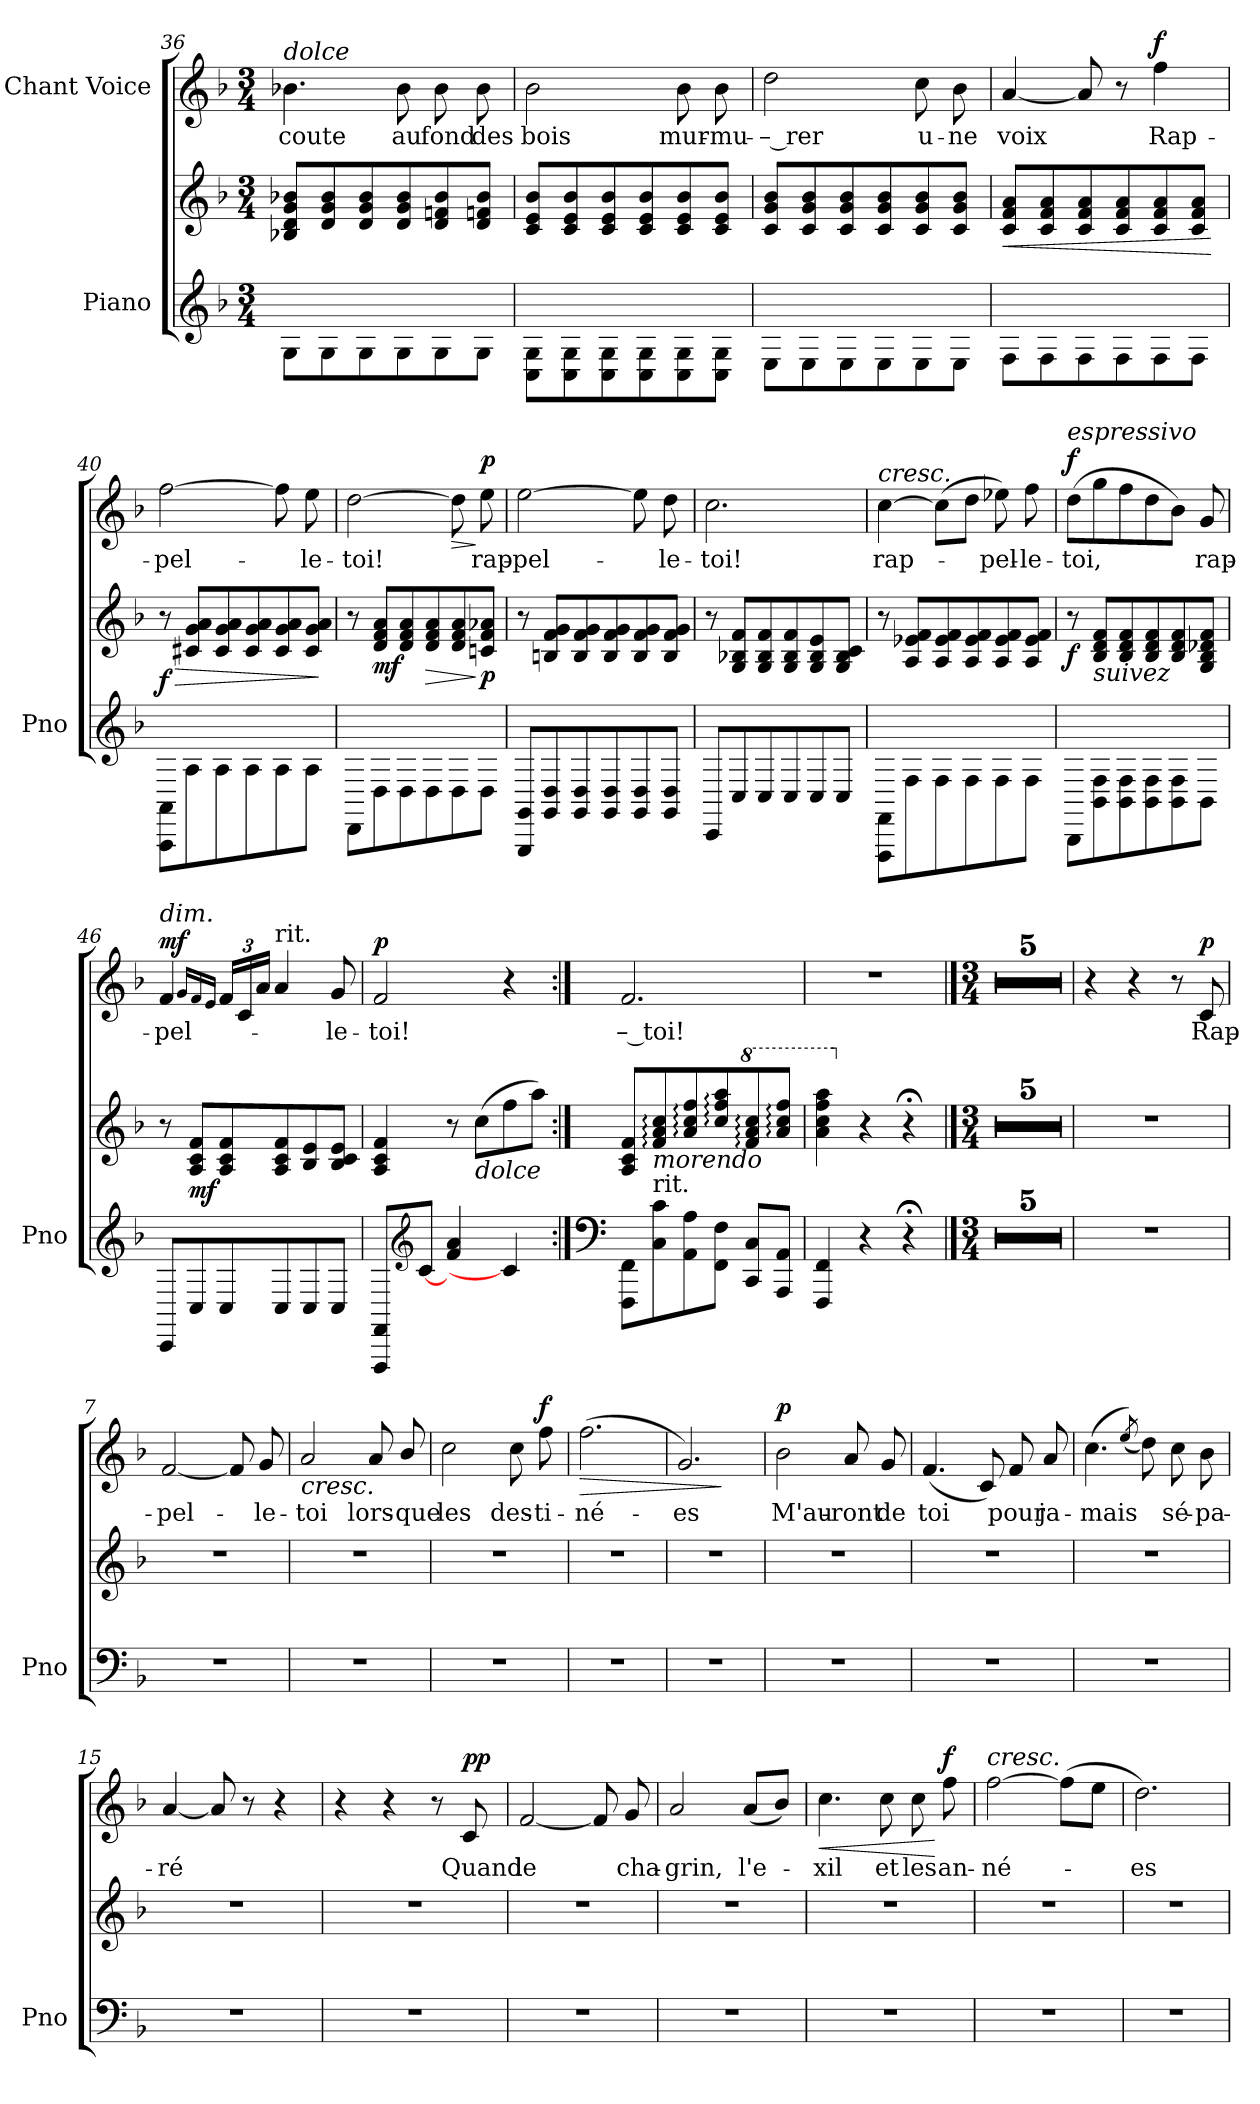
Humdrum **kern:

**kern	**kern	**dynam	**kern	**text	**dynam
*part2	*part2	*part2	*part1	*part1	*part1
*staff3	*staff2	*staff2/3	*staff1	*staff1	*staff1
*I"Piano	*	*	*I"Chant Voice	*	*
*I'Pno	*	*	*	*	*
*clefG2	*clefG2	*	*clefG2	*	*
*k[b-]	*k[b-]	*	*k[b-]	*	*
*M3/4	*M3/4	*	*M3/4	*	*
=36	=36	=36	=36	=36	=36
!	!	!	!LO:TX:a:i:t=dolce	!	!
!	!	!	!	!LO:LY:b	!
8G\L	8B-X/ 8d/ 8g/ 8b-X/L	.	4.b-X\	-coute	.
8G\	8d/ 8g/ 8b-/	.	.	.	.
8G\	8d/ 8g/ 8b-/	.	.	.	.
!	!	!	!	!LO:LY:b	!
8G\	8d/ 8g/ 8b-/	.	8b-\	au	.
!	!	!	!	!LO:LY:b	!
8G\	8d/ 8fn/ 8b-/	.	8b-\	fond	.
!	!	!	!	!LO:LY:b	!
8G\J	8d/ 8fn/ 8b-/J	.	8b-\	des	.
=37	=37	=37	=37	=37	=37
!	!	!	!	!LO:LY:b	!
8C\ 8G\L	8c/ 8e/ 8b-/L	.	2b-\	bois	.
8C\ 8G\	8c/ 8e/ 8b-/	.	.	.	.
8C\ 8G\	8c/ 8e/ 8b-/	.	.	.	.
8C\ 8G\	8c/ 8e/ 8b-/	.	.	.	.
!	!	!	!	!LO:LY:b	!
8C\ 8G\	8c/ 8e/ 8b-/	.	8b-\	mur-	.
!	!	!	!	!LO:LY:b	!
8C\ 8G\J	8c/ 8e/ 8b-/J	.	8b-\	-mu-	.
!!LO:LB:g=z
=38	=38	=38	=38	=38	=38
!	!	!	!	!LO:LY:b	!
8E\L	8c/ 8g/ 8b-/L	.	2dd\	– rer	.
8E\	8c/ 8g/ 8b-/	.	.	.	.
8E\	8c/ 8g/ 8b-/	.	.	.	.
8E\	8c/ 8g/ 8b-/	.	.	.	.
!	!	!	!	!LO:LY:b	!
8E\	8c/ 8g/ 8b-/	.	8cc\	u-	.
!	!	!	!	!LO:LY:b	!
8E\J	8c/ 8g/ 8b-/J	.	8b-\	-ne	.
=39	=39	=39	=39	=39	=39
!	!	!LO:HP:b	!	!LO:LY:b	!
8F\L	8c/ 8f/ 8a/L	<	[4a/	voix	.
8F\	8c/ 8f/ 8a/	.	.	.	.
8F\	8c/ 8f/ 8a/	.	8a/]	.	.
8F\	8c/ 8f/ 8a/	.	8r	.	.
!	!	!	!	!LO:LY:b	!LO:DY:a
8F\	8c/ 8f/ 8a/	.	4ff\	Rap-	f
8F\J	8c/ 8f/ 8a/J	.	.	.	.
.	.	[	.	.	.
=40	=40	=40	=40	=40	=40
!	!	!LO:HP:b	!	!LO:LY:b	!
!	!	!LO:DY:n=1:b	!	!	!
8AAA\ 8AA\L	8r	> f	[2ff\	-pel-	.
8A\	8c#X/ 8g/ 8a/L	.	.	.	.
8A\	8c#/ 8g/ 8a/	.	.	.	.
8A\	8c#/ 8g/ 8a/	.	.	.	.
8A\	8c#/ 8g/ 8a/	.	8ff\]	.	.
!	!	!	!	!LO:LY:b	!
8A\J	8c#/ 8g/ 8a/J	.	8ee\	-le-	.
.	.	]	.	.	.
=41	=41	=41	=41	=41	=41
!	!	!	!	!LO:LY:b	!
8DD\L	8r	.	[2dd\	-toi!	.
!	!	!LO:DY:b	!	!	!
8D\	8d/ 8f/ 8a/L	mf	.	.	.
8D\	8d/ 8f/ 8a/	.	.	.	.
!	!	!LO:HP:b	!	!	!
8D\	8d/ 8f/ 8a/	>	.	.	.
!	!	!	!	!	!LO:HP:b
8D\	8d/ 8f/ 8a/	.	8dd\]	.	>
!	!	!LO:DY:n=1:b	!	!LO:LY:b	!LO:DY:n=1:a
8D\J	8cn/ 8f/ 8a-X/J	] p	8ee\	rap-	] p
=42	=42	=42	=42	=42	=42
!	!	!	!	!LO:LY:b	!
8GGG/ 8GG/L	8r	.	[2ee\	-pel-	.
8GG/ 8D/	8Bn/ 8f/ 8g/L	.	.	.	.
8GG/ 8D/	8B/ 8f/ 8g/	.	.	.	.
8GG/ 8D/	8B/ 8f/ 8g/	.	.	.	.
8GG/ 8D/	8B/ 8f/ 8g/	.	8ee\]	.	.
!	!	!	!	!LO:LY:b	!
8GG/ 8D/J	8B/ 8f/ 8g/J	.	8dd\	-le-	.
=43	=43	=43	=43	=43	=43
!	!	!	!	!LO:LY:b	!
8CC/L	8r	.	2.cc\	-toi!	.
8C/	8G/ 8B-X/ 8f/L	.	.	.	.
8C/	8G/ 8B-/ 8f/	.	.	.	.
8C/	8G/ 8B-/ 8f/	.	.	.	.
8C/	8G/ 8B-/ 8e/	.	.	.	.
8C/J	8G/ 8B-/ 8c/J	.	.	.	.
!!LO:LB:g=z
=44	=44	=44	=44	=44	=44
!	!	!	!LO:TX:a:i:t=cresc.	!	!
!	!	!	!	!LO:LY:b	!
8FFF\ 8FF\L	8r	.	[4cc\	rap-	.
8F\	8A/ 8e-X/ 8f/L	.	.	.	.
8F\	8A/ 8e-/ 8f/	.	(>8cc\L]	.	.
8F\	8A/ 8e-/ 8f/	.	8dd\J	.	.
!	!	!	!	!LO:LY:b	!
8F\	8A/ 8e-/ 8f/	.	8ee-X\)	-pel-	.
!	!	!	!	!LO:LY:b	!
8F\J	8A/ 8e-/ 8f/J	.	8ff\	-le-	.
=45	=45	=45	=45	=45	=45
!	!	!	!LO:TX:a:i:t=espressivo	!	!
!	!	!LO:DY:b	!	!LO:LY:b	!LO:DY:a
8BBB-\L	8r	f	(>8dd\L	-toi,	f
!	!LO:TX:b:i:t=suivez	!	!	!	!
8BB-\ 8F\	8B-/ 8d/ 8f/L	.	8gg\	.	.
8BB-\ 8F\	8B-/ 8d/ 8f/	.	8ff\	.	.
8BB-\ 8F\	8B-/ 8d/ 8f/	.	8dd\	.	.
8BB-\ 8F\	8B-/ 8d/ 8f/	.	8b-\J)	.	.
!	!	!	!	!LO:LY:b	!
8BB-\J	8G/ 8B-/ 8d-X/ 8f/J	.	8g/	rap-	.
=46	=46	=46	=46	=46	=46
!	!	!	!LO:TX:a:i:t=dim.	!	!
!	!	!	!	!LO:LY:b	!LO:DY:b
8CC/L	8r	.	4f/	-pel-	mf
!	!	!LO:DY:b	!	!	!
8C/	8A/ 8c/ 8f/L	mf	.	.	.
.	.	.	16qg/LL	.	.
.	.	.	16qf/	.	.
.	.	.	16qe/JJ	.	.
*	*	*	*Xbrackettup	*	*
8C/	8A/ 8c/ 8f/	.	24f/LL	.	.
.	.	.	24c/	.	.
.	.	.	24a/JJ	.	.
*	*	*	*MM86	*	*
!	!	!	!LO:TX:a:t=rit.	!	!
8C/	8A/ 8c/ 8f/	.	4a/	.	.
8C/	8B-/ 8e/	.	.	.	.
!	!	!	!	!LO:LY:b	!
8C/J	8B-/ 8c/ 8e/J	.	8g/	-le-	.
=47	=47	=47	=47	=47	=47
!	!	!	!	!LO:LY:b	!LO:DY:a
8FFF/ 8FF/L	4A/ 4c/ 4f/	.	2f/	-toi!	p
*clefG2	*	*	*	*	*
[8c/J	.	.	.	.	.
4f/ 4a/	8r	.	.	.	.
!	!LO:TX:b:i:t=dolce	!	!	!	!
.	(>8cc\L	.	.	.	.
4c/]	8ff\	.	4r	.	.
.	8aa\J)	.	.	.	.
=48:|!	=48:|!	=48:|!	=48:|!	=48:|!	=48:|!
*clefF4	*	*	*	*	*
*	*	*	*MM80	*	*
!	!	!	!LO:TX:a:t=Pour finir	!	!
!	!	!	!	!LO:LY:b	!
*	*	*	*^	*	*
*	*	*	*	*^	*	*
8FFF\ 8FF\L	8A/ 8c/ 8f/L	.	2.f/	4.ryy	2ryy	– toi!	.
!	!LO:TX:b:i:t=morendo	!	!	!	!	!	!
!	!LO:TX:b:t=rit.	!	!	!	!	!	!
8C\ 8c\	8f/: 8a/: 8cc/:	.	.	.	.	.	.
8AA\ 8A\	8a/: 8cc/: 8ff/:	.	.	.	.	.	.
*	*	*	*MM70	*	*	*	*
8FF\ 8F\J	8cc/: 8ff/: 8aa/:	.	.	4.ryy	.	.	.
*	*8va	*	*	*	*	*	*
8CC/ 8C/L	8ff/: 8aa/: 8ccc/:	.	.	.	8ryy	.	.
*	*	*	*MM60	*	*	*	*
8AAA/ 8AA/J	8aa/: 8ccc/: 8fff/:J	.	.	.	8ryy	.	.
*	*	*	*v	*v	*v	*	*
=49	=49	=49	=49	=49	=49
4FFF/ 4FF/	4aa\ 4ccc\ 4fff\ 4aaa\	.	2.r	.	.
*	*X8va	*	*	*	*
4r	4r	.	.	.	.
4r;<	4r;<	.	.	.	.
!!LO:LB:g=z
==1	==1	==1	==1	==1	==1
*M3/4	*M3/4	*	*M3/4	*	*
2.r	2.r	.	2.r	.	.
=2	=2	=2	=2	=2	=2
2.r	2.r	.	2.r	.	.
=3	=3	=3	=3	=3	=3
2.r	2.r	.	2.r	.	.
=4	=4	=4	=4	=4	=4
2.r	2.r	.	2.r	.	.
=5	=5	=5	=5	=5	=5
2.r	2.r	.	2.r	.	.
=6	=6	=6	=6	=6	=6
2.r	2.r	.	4r	.	.
.	.	.	4r	.	.
.	.	.	8r	.	.
!	!	!	!	!LO:LY:b	!LO:DY:b
.	.	.	8c/	Rap-	p
=7	=7	=7	=7	=7	=7
!	!	!	!	!LO:LY:b	!
2.r	2.r	.	[2f/	-pel-	.
.	.	.	8f/]	.	.
!	!	!	!	!LO:LY:b	!
.	.	.	8g/	-le-	.
=8	=8	=8	=8	=8	=8
!	!	!	!	!LO:LY:b	!LO:HP:b
2.r	2.r	.	2a/	-toi	<
!	!	!	!	!LO:LY:b	!
.	.	.	8a/	lors-	.
!	!	!	!	!LO:LY:b	!
.	.	.	8b-/	-que	.
=9	=9	=9	=9	=9	=9
!	!	!	!	!LO:LY:b	!
2.r	2.r	.	2cc\	les	.
!	!	!	!	!LO:LY:b	!
.	.	.	8cc\	des-	.
!	!	!	!	!LO:LY:b	!LO:DY:b
.	.	.	8ff\	-ti-	f
.	.	.	.	.	[
=10	=10	=10	=10	=10	=10
!	!	!	!	!LO:LY:b	!LO:HP:b
2.r	2.r	.	(>2.ff\	-né-	>
=11	=11	=11	=11	=11	=11
!	!	!	!	!LO:LY:b	!
2.r	2.r	.	2.g/)	-es	.
.	.	.	.	.	]
=12	=12	=12	=12	=12	=12
!	!	!	!	!LO:LY:b	!LO:DY:b
2.r	2.r	.	2b-\	M'au-	p
!	!	!	!	!LO:LY:b	!
.	.	.	8a/	-ront	.
!	!	!	!	!LO:LY:b	!
.	.	.	8g/	de	.
=13	=13	=13	=13	=13	=13
!	!	!	!	!LO:LY:b	!
2.r	2.r	.	(<4.f/	toi	.
.	.	.	8c/)	.	.
!	!	!	!	!LO:LY:b	!
.	.	.	8f/	pour	.
!	!	!	!	!LO:LY:b	!
.	.	.	8a/	ja-	.
=14	=14	=14	=14	=14	=14
!	!	!	!	!LO:LY:b	!
2.r	2.r	.	(>4.cc\	-mais	.
.	.	.	(<8qee/)	.	.
.	.	.	8dd\)	.	.
!	!	!	!	!LO:LY:b	!
.	.	.	8cc\	sé-	.
!	!	!	!	!LO:LY:b	!
.	.	.	8b-\	-pa-	.
=15	=15	=15	=15	=15	=15
!	!	!	!	!LO:LY:b	!
2.r	2.r	.	[4a/	-ré	.
.	.	.	8a/]	.	.
.	.	.	8r	.	.
.	.	.	4r	.	.
!!LO:LB:g=z
=16	=16	=16	=16	=16	=16
2.r	2.r	.	4r	.	.
.	.	.	4r	.	.
.	.	.	8r	.	.
!	!	!	!	!LO:LY:b	!LO:DY:b
.	.	.	8c/	Quand	pp
=17	=17	=17	=17	=17	=17
!	!	!	!	!LO:LY:b	!
2.r	2.r	.	[2f/	le	.
.	.	.	8f/]	.	.
!	!	!	!	!LO:LY:b	!
.	.	.	8g/	cha-	.
=18	=18	=18	=18	=18	=18
!	!	!	!	!LO:LY:b	!
2.r	2.r	.	2a/	-grin,	.
!	!	!	!	!LO:LY:b	!
.	.	.	(<8a/L	l'e-	.
.	.	.	8b-/J)	.	.
=19	=19	=19	=19	=19	=19
!	!	!	!	!LO:LY:b	!LO:HP:b
2.r	2.r	.	4.cc\	-xil	<
!	!	!	!	!LO:LY:b	!
.	.	.	8cc\	et	.
!	!	!	!	!LO:LY:b	!
.	.	.	8cc\	les	.
!	!	!	!	!LO:LY:b	!LO:DY:n=1:a
.	.	.	8ff\	an-	[ f
=20	=20	=20	=20	=20	=20
!	!	!	!LO:TX:a:i:t=cresc.	!	!
!	!	!	!	!LO:LY:b	!
2.r	2.r	.	[2ff\	-né-	.
.	.	.	(>8ff\L]	.	.
.	.	.	8ee\J	.	.
=21	=21	=21	=21	=21	=21
!	!	!	!	!LO:LY:b	!
2.r	2.r	.	2.dd\)	-es	.
=	=	=	=	=	=
*-	*-	*-	*-	*-	*-
